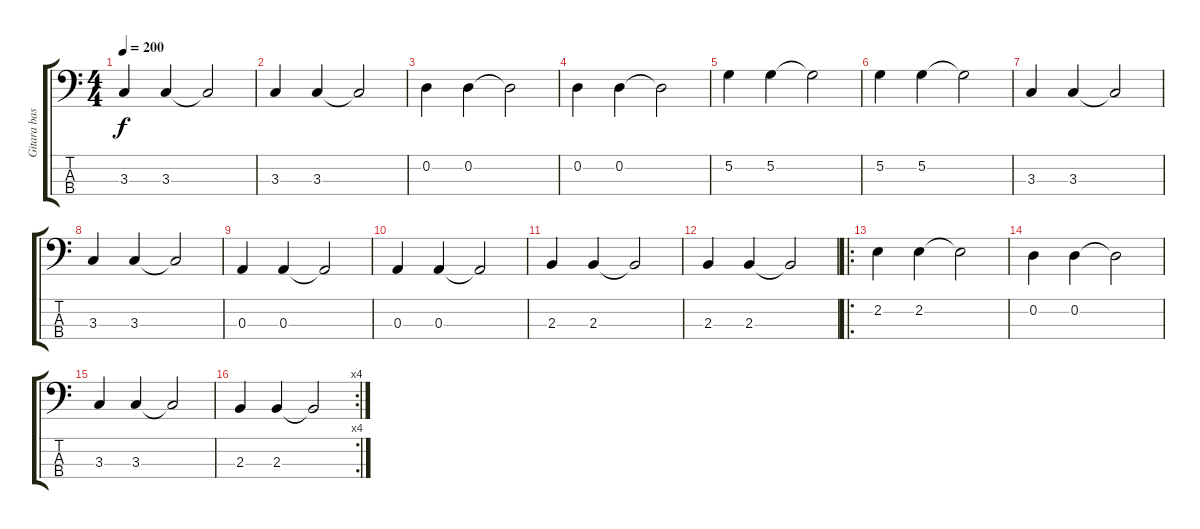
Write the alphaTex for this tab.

\track ("Gitara basowa - M. Kowalik" "Gitara bas") {instrument electricbassfinger}
\staff {score tabs}
\tuning (G2 D2 A1 E1) {hide}
\ts (4 4)
\tempo 200
\clef f4
\ks c
3.3.4{dy f} 3.3.4 3.3{t}.2 |
3.3.4 3.3.4 3.3{t}.2 |
0.2.4 0.2.4 0.2{t}.2 |
0.2.4 0.2.4 0.2{t}.2 |
5.2.4 5.2.4 5.2{t}.2 |
5.2.4 5.2.4 5.2{t}.2 |
3.3.4 3.3.4 3.3{t}.2 |
3.3.4 3.3.4 3.3{t}.2 |
0.3.4 0.3.4 0.3{t}.2 |
0.3.4 0.3.4 0.3{t}.2 |
2.3.4 2.3.4 2.3{t}.2 |
2.3.4 2.3.4 2.3{t}.2 |
\ro
2.2.4 2.2.4 2.2{t}.2 |
0.2.4 0.2.4 0.2{t}.2 |
3.3.4 3.3.4 3.3{t}.2 |
\rc 4
2.3.4 2.3.4 2.3{t}.2
